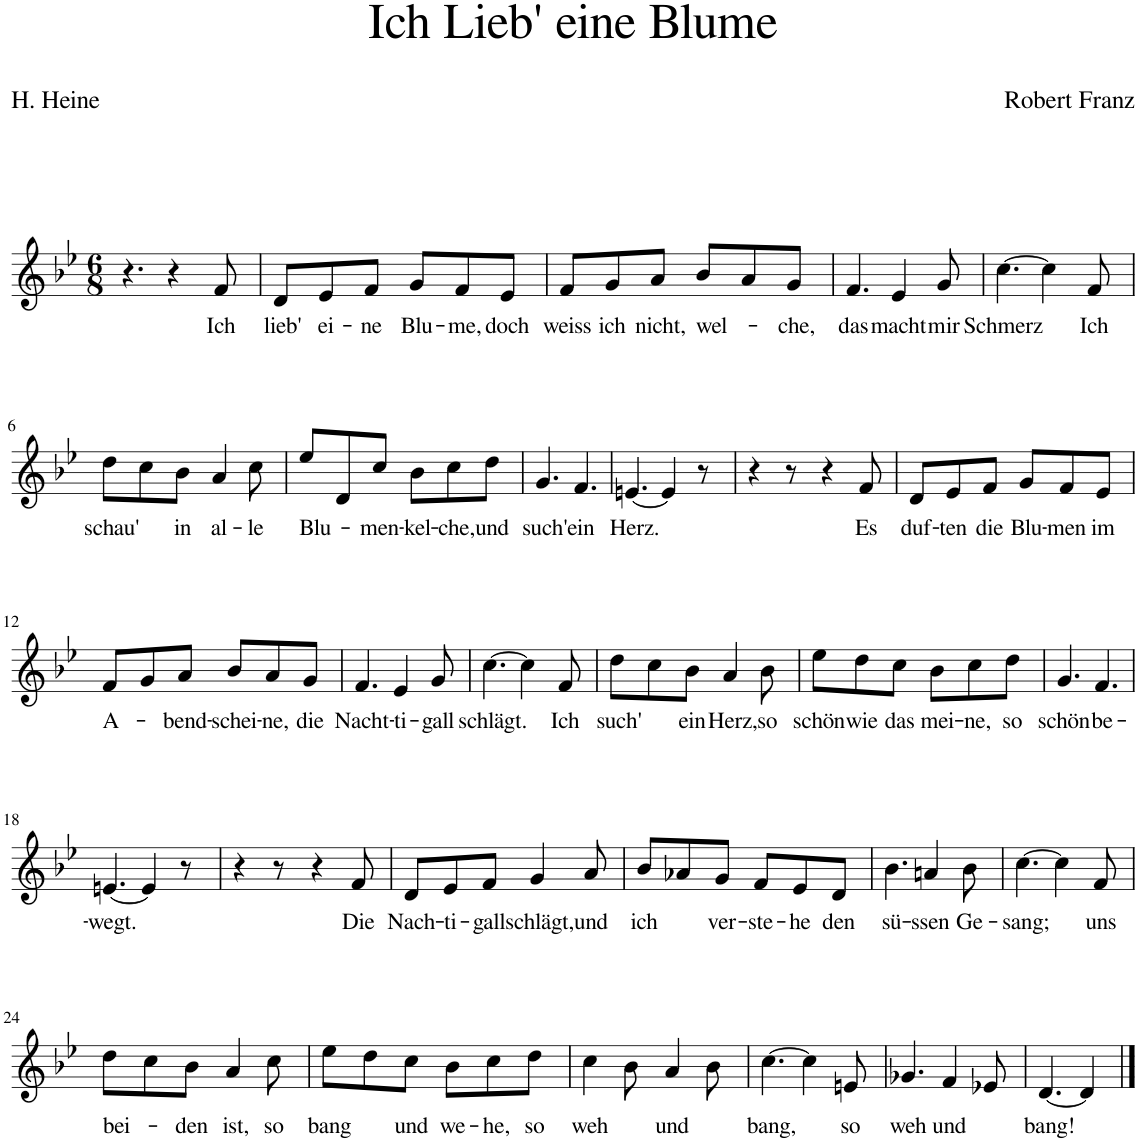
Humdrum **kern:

**kern	**text
*part1	*part1
*staff1	*staff1
*I"Piano	*
*I'Pno	*
*clefG2	*
*k[b-e-]	*
*M6/8	*
=1	=1
4.r	.
4r	.
!	!LO:LY:b
8f/	Ich
=2	=2
!	!LO:LY:b
8d/L	lieb'
!	!LO:LY:b
8e-/	ei-
!	!LO:LY:b
8f/J	-ne
!	!LO:LY:b
8g/L	Blu-
!	!LO:LY:b
8f/	-me,
!	!LO:LY:b
8e-/J	doch
=3	=3
!	!LO:LY:b
8f/L	weiss
!	!LO:LY:b
8g/	ich
!	!LO:LY:b
8a/J	nicht,
!	!LO:LY:b
8b-/L	wel-
8a/	.
!	!LO:LY:b
8g/J	-che,
=4	=4
!	!LO:LY:b
4.f/	das
!	!LO:LY:b
4e-/	macht
!	!LO:LY:b
8g/	mir
=5	=5
!	!LO:LY:b
[4.cc\	Schmerz
4cc\]	.
!	!LO:LY:b
8f/	Ich
!!LO:LB:g=z
=6	=6
!	!LO:LY:b
8dd\L	schau'
8cc\	.
!	!LO:LY:b
8b-\J	in
!	!LO:LY:b
4a/	al-
!	!LO:LY:b
8cc\	-le
=7	=7
!	!LO:LY:b
8ee-/L	Blu-
8d/	.
!	!LO:LY:b
8cc/J	-men-
!	!LO:LY:b
8b-\L	-kel-
!	!LO:LY:b
8cc\	-che,
!	!LO:LY:b
8dd\J	und
=8	=8
!	!LO:LY:b
4.g/	such'
!	!LO:LY:b
4.f/	ein
=9	=9
!	!LO:LY:b
[4.en/	Herz.
4e/]	.
8r	.
=10	=10
4r	.
8r	.
4r	.
!	!LO:LY:b
8f/	Es
=11	=11
!	!LO:LY:b
8d/L	duf-
!	!LO:LY:b
8e-/	-ten
!	!LO:LY:b
8f/J	die
!	!LO:LY:b
8g/L	Blu-
!	!LO:LY:b
8f/	-men
!	!LO:LY:b
8e-/J	im
!!LO:LB:g=z
=12	=12
!	!LO:LY:b
8f/L	A-
8g/	.
!	!LO:LY:b
8a/J	-bend-
!	!LO:LY:b
8b-/L	-schei-
!	!LO:LY:b
8a/	-ne,
!	!LO:LY:b
8g/J	die
=13	=13
!	!LO:LY:b
4.f/	Nacht-
!	!LO:LY:b
4e-/	-ti-
!	!LO:LY:b
8g/	-gall
=14	=14
!	!LO:LY:b
[4.cc\	schlägt.
4cc\]	.
!	!LO:LY:b
8f/	Ich
=15	=15
!	!LO:LY:b
8dd\L	such'
8cc\	.
!	!LO:LY:b
8b-\J	ein
!	!LO:LY:b
4a/	Herz,
!	!LO:LY:b
8b-\	so
=16	=16
!	!LO:LY:b
8ee-\L	schön
!	!LO:LY:b
8dd\	wie
!	!LO:LY:b
8cc\J	das
!	!LO:LY:b
8b-\L	mei-
!	!LO:LY:b
8cc\	-ne,
!	!LO:LY:b
8dd\J	so
=17	=17
!	!LO:LY:b
4.g/	schön
!	!LO:LY:b
4.f/	be-
!!LO:LB:g=z
=18	=18
!	!LO:LY:b
[4.en/	-wegt.
4e/]	.
8r	.
=19	=19
4r	.
8r	.
4r	.
!	!LO:LY:b
8f/	Die
=20	=20
!	!LO:LY:b
8d/L	Nach-
!	!LO:LY:b
8e-/	-ti-
!	!LO:LY:b
8f/J	-gall
!	!LO:LY:b
4g/	schlägt,
!	!LO:LY:b
8a/	und
=21	=21
!	!LO:LY:b
8b-/L	ich
8a-X/	.
!	!LO:LY:b
8g/J	ver-
!	!LO:LY:b
8f/L	-ste-
!	!LO:LY:b
8e-/	-he
!	!LO:LY:b
8d/J	den
=22	=22
!	!LO:LY:b
4.b-\	sü-
!	!LO:LY:b
4an/	-ssen
!	!LO:LY:b
8b-\	Ge-
=23	=23
!	!LO:LY:b
[4.cc\	-sang;
4cc\]	.
!	!LO:LY:b
8f/	uns
!!LO:LB:g=z
=24	=24
!	!LO:LY:b
8dd\L	bei-
8cc\	.
!	!LO:LY:b
8b-\J	-den
!	!LO:LY:b
4a/	ist,
!	!LO:LY:b
8cc\	so
=25	=25
!	!LO:LY:b
8ee-\L	bang
8dd\	.
!	!LO:LY:b
8cc\J	und
!	!LO:LY:b
8b-\L	we-
!	!LO:LY:b
8cc\	-he,
!	!LO:LY:b
8dd\J	so
=26	=26
!	!LO:LY:b
4cc\	weh
8b-\	.
!	!LO:LY:b
4a/	und
8b-\	.
=27	=27
!	!LO:LY:b
[4.cc\	bang,
4cc\]	.
!	!LO:LY:b
8en/	so
=28	=28
!	!LO:LY:b
4.g-X/	weh
!	!LO:LY:b
4f/	und
8e-X/	.
=29	=29
!	!LO:LY:b
[4.d/	bang!
4d/]	.
==	==
*-	*-
